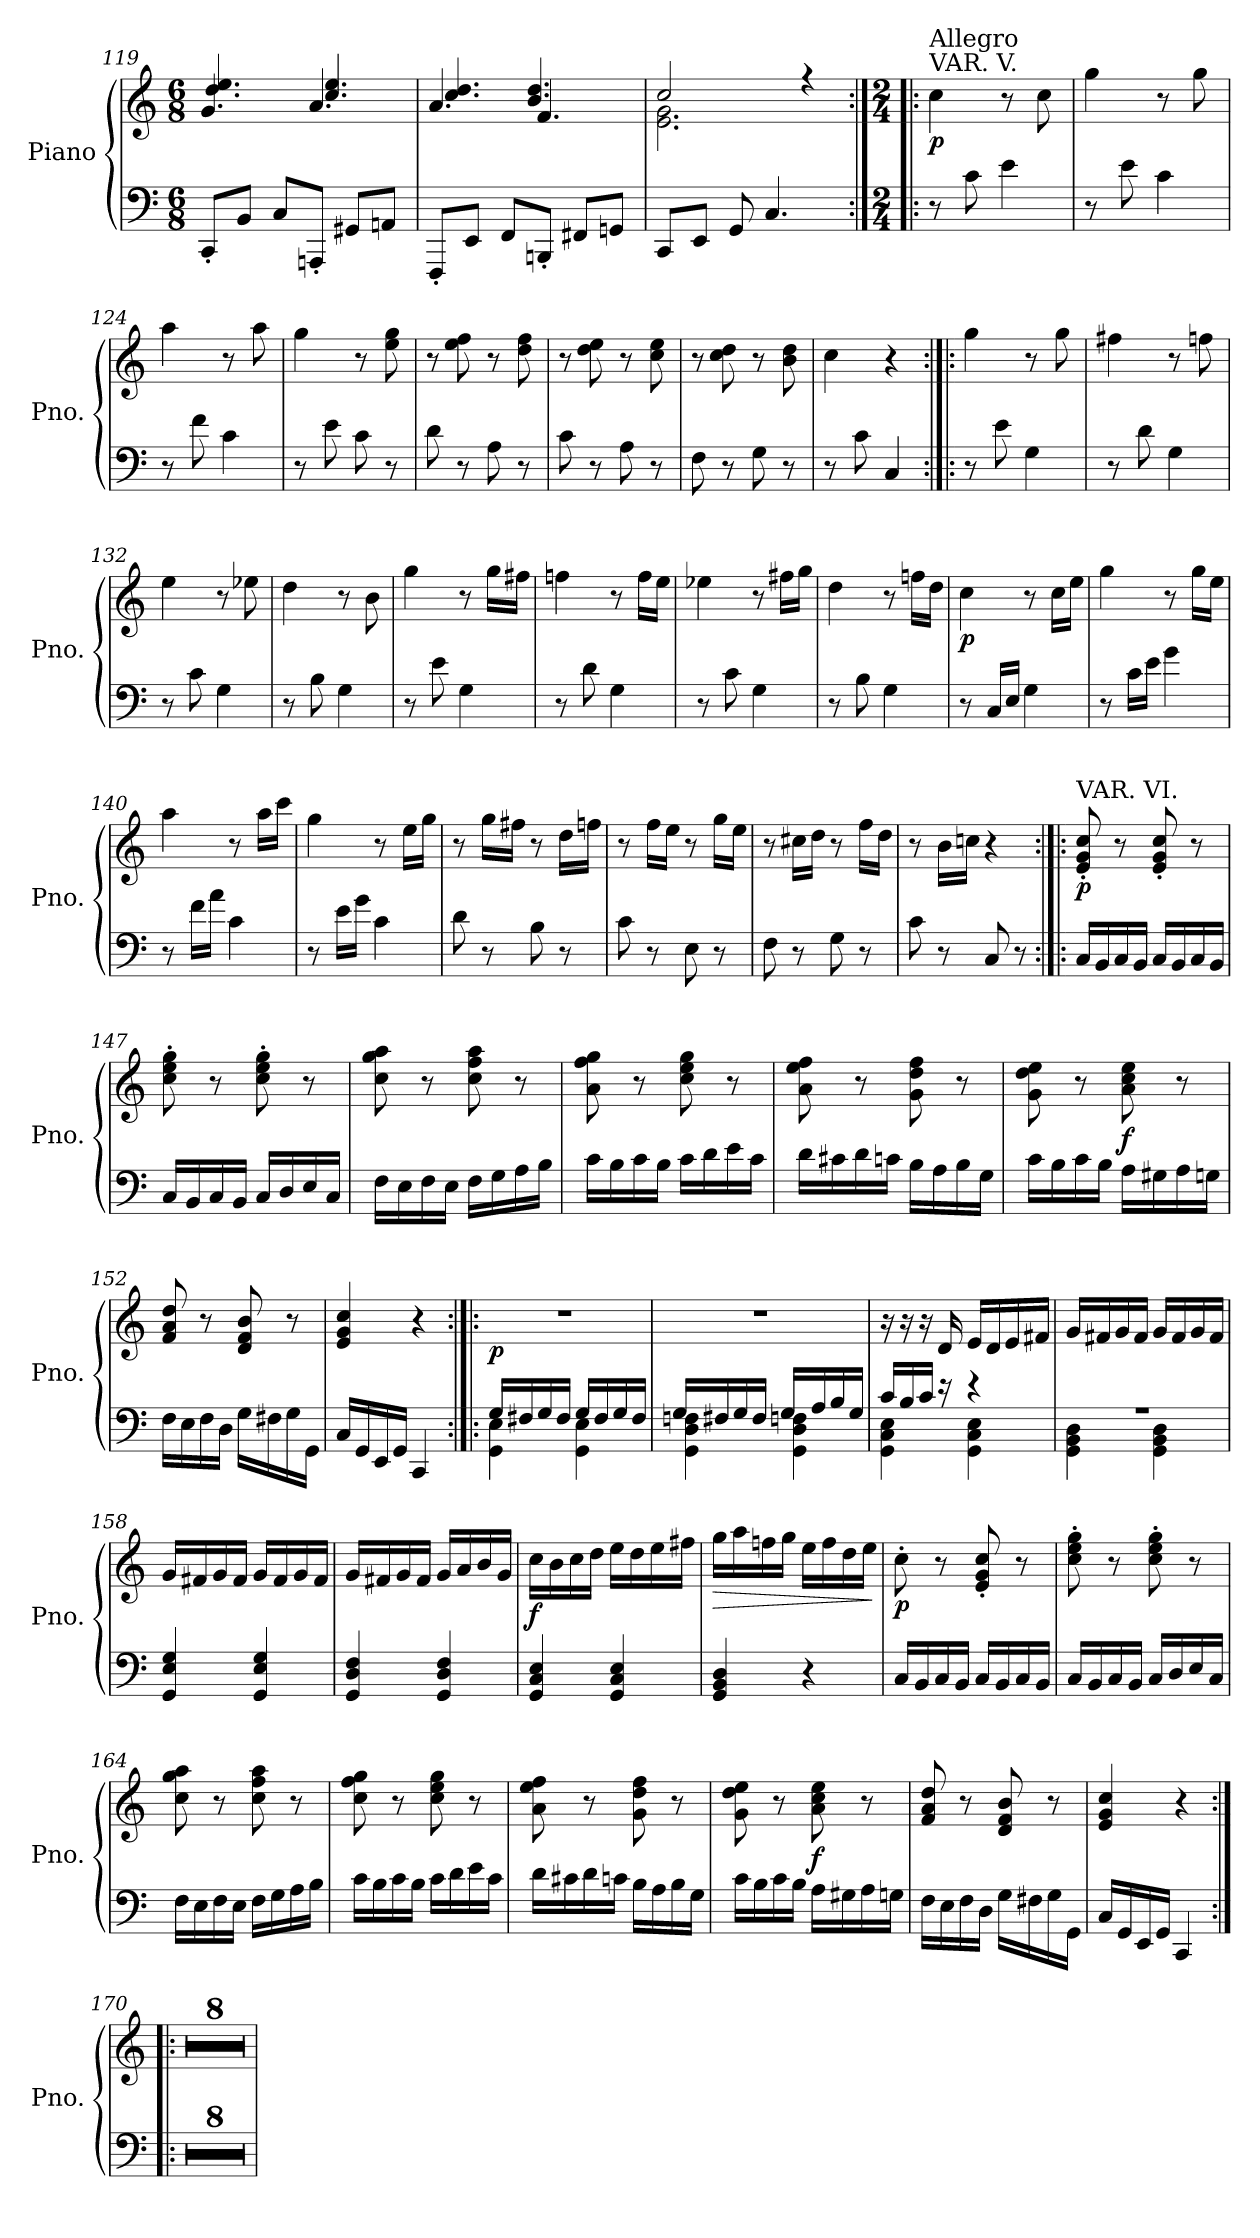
**kern	**kern	**dynam
*part1	*part1	*part1
*staff2	*staff1	*staff1/2
*I"Piano	*	*
*I'Pno.	*	*
*clefF4	*clefG2	*
*k[]	*k[]	*
*C:	*C:	*
*M6/8	*M6/8	*
=119	=119	=119
*	*^	*
8CC'/L	4.g/	4.dd/ 4.ee/	.
8BB/J	.	.	.
8C/L	.	.	.
8AAAn'/J	4.a/	4.cc/ 4.ee/	.
8GG#X/L	.	.	.
8AAn/J	.	.	.
=120	=120	=120	=120
8FFF'/L	4.a/	4.cc/ 4.dd/	.
8EE/J	.	.	.
8FF/L	.	.	.
8BBBn'/J	4.f/	4.b/ 4.dd/	.
8FF#X/L	.	.	.
8GGn/J	.	.	.
=121	=121	=121	=121
8CC/L	2cc/	2.e\ 2.g\	.
8EE/J	.	.	.
8GG/	.	.	.
4.C/	.	.	.
.	4r	.	.
*	*v	*v	*
=122:|!|:	=122:|!|:	=122:|!|:
*M2/4	*M2/4	*
!	!LO:TX:a:t=VAR. V.	!
!	!LO:TX:a:t=Allegro	!
!	!	!LO:DY:b
8r	4cc\	p
8c\	.	.
4e\	8r	.
.	8cc\	.
=123	=123	=123
8r	4gg\	.
8e\	.	.
4c\	8r	.
.	8gg\	.
!!LO:LB:g=z
=124	=124	=124
8r	4aa\	.
8f\	.	.
4c\	8r	.
.	8aa\	.
=125	=125	=125
8r	4gg\	.
8e\	.	.
8c\	8r	.
8r	8ee\ 8gg\	.
=126	=126	=126
8d\	8r	.
8r	8ee\ 8ff\	.
8A\	8r	.
8r	8dd\ 8ff\	.
=127	=127	=127
8c\	8r	.
8r	8dd\ 8ee\	.
8A\	8r	.
8r	8cc\ 8ee\	.
=128	=128	=128
8F\	8r	.
8r	8cc\ 8dd\	.
8G\	8r	.
8r	8b\ 8dd\	.
=129	=129	=129
8r	4cc\	.
8c\	.	.
4C/	4r	.
=130:|!|:	=130:|!|:	=130:|!|:
8r	4gg\	.
8e\	.	.
4G\	8r	.
.	8gg\	.
=131	=131	=131
8r	4ff#X\	.
8d\	.	.
4G\	8r	.
.	8ffn\	.
!!LO:LB:g=z
=132	=132	=132
8r	4ee\	.
8c\	.	.
4G\	8r	.
.	8ee-X\	.
=133	=133	=133
8r	4dd\	.
8B\	.	.
4G\	8r	.
.	8b\	.
=134	=134	=134
8r	4gg\	.
8e\	.	.
4G\	8r	.
.	16gg\LL	.
.	16ff#X\JJ	.
=135	=135	=135
8r	4ffn\	.
8d\	.	.
4G\	8r	.
.	16ff\LL	.
.	16ee\JJ	.
=136	=136	=136
8r	4ee-X\	.
8c\	.	.
4G\	8r	.
.	16ff#X\LL	.
.	16gg\JJ	.
=137	=137	=137
8r	4dd\	.
8B\	.	.
4G\	8r	.
.	16ffn\LL	.
.	16dd\JJ	.
=138	=138	=138
!	!	!LO:DY:b
8r	4cc\	p
16C/LL	.	.
16E/JJ	.	.
4G\	8r	.
.	16cc\LL	.
.	16ee\JJ	.
!!LO:LB:g=z
=139	=139	=139
8r	4gg\	.
16c\LL	.	.
16e\JJ	.	.
4g\	8r	.
.	16gg\LL	.
.	16ee\JJ	.
=140	=140	=140
8r	4aa\	.
16f\LL	.	.
16a\JJ	.	.
4c\	8r	.
.	16aa\LL	.
.	16ccc\JJ	.
=141	=141	=141
8r	4gg\	.
16e\LL	.	.
16g\JJ	.	.
4c\	8r	.
.	16ee\LL	.
.	16gg\JJ	.
=142	=142	=142
8d\	8r	.
8r	16gg\LL	.
.	16ff#X\JJ	.
8B\	8r	.
8r	16dd\LL	.
.	16ffn\JJ	.
=143	=143	=143
8c\	8r	.
8r	16ff\LL	.
.	16ee\JJ	.
8E\	8r	.
8r	16gg\LL	.
.	16ee\JJ	.
=144	=144	=144
8F\	8r	.
8r	16cc#X\LL	.
.	16dd\JJ	.
8G\	8r	.
8r	16ff\LL	.
.	16dd\JJ	.
!!LO:PB:g=z
=145	=145	=145
8c\	8r	.
8r	16b\LL	.
.	16ccn\JJ	.
8C/	4r	.
8r	.	.
=146:|!|:	=146:|!|:	=146:|!|:
!	!LO:TX:a:t=VAR. VI.	!
!	!	!LO:DY:b
16C/LL	8e/' 8g/' 8cc/'	p
16BB/	.	.
16C/	8r	.
16BB/JJ	.	.
16C/LL	8e/' 8g/' 8cc/'	.
16BB/	.	.
16C/	8r	.
16BB/JJ	.	.
=147	=147	=147
16C/LL	8cc\' 8ee\' 8gg\'	.
16BB/	.	.
16C/	8r	.
16BB/JJ	.	.
16C/LL	8cc\' 8ee\' 8gg\'	.
16D/	.	.
16E/	8r	.
16C/JJ	.	.
=148	=148	=148
16F\LL	8cc\ 8gg\ 8aa\	.
16E\	.	.
16F\	8r	.
16E\JJ	.	.
16F\LL	8cc\ 8ff\ 8aa\	.
16G\	.	.
16A\	8r	.
16B\JJ	.	.
=149	=149	=149
16c\LL	8a\ 8ff\ 8gg\	.
16B\	.	.
16c\	8r	.
16B\JJ	.	.
16c\LL	8cc\ 8ee\ 8gg\	.
16d\	.	.
16e\	8r	.
16c\JJ	.	.
!!LO:LB:g=z
=150	=150	=150
16d\LL	8a\ 8ee\ 8ff\	.
16c#X\	.	.
16d\	8r	.
16cn\JJ	.	.
16B\LL	8g\ 8dd\ 8ff\	.
16A\	.	.
16B\	8r	.
16G\JJ	.	.
=151	=151	=151
16c\LL	8g\ 8dd\ 8ee\	.
16B\	.	.
16c\	8r	.
16B\JJ	.	.
!	!	!LO:DY:b
16A\LL	8a\ 8cc\ 8ee\	f
16G#X\	.	.
16A\	8r	.
16Gn\JJ	.	.
=152	=152	=152
16F\LL	8f/ 8a/ 8dd/	.
16E\	.	.
16F\	8r	.
16D\JJ	.	.
16G\LL	8d/ 8f/ 8b/	.
16F#X\	.	.
16G\	8r	.
16GG\JJ	.	.
=153	=153	=153
16C/LL	4e/ 4g/ 4cc/	.
16GG/	.	.
16EE/	.	.
16GG/JJ	.	.
4CC/	4r	.
!!LO:LB:g=z
=154:|!|:	=154:|!|:	=154:|!|:
*^	*	*
!	!	!	!LO:DY:b
16G/LL	4GG\ 4E\	2r	p
16F#X/	.	.	.
16G/	.	.	.
16F#/JJ	.	.	.
16G/LL	4GG\ 4E\	.	.
16F#/	.	.	.
16G/	.	.	.
16F#/JJ	.	.	.
=155	=155	=155	=155
16G/LL	4GG\ 4D\ 4Fn\	2r	.
16F#X/	.	.	.
16G/	.	.	.
16F#/JJ	.	.	.
16G/LL	4GG\ 4D\ 4Fn\	.	.
16A/	.	.	.
16B/	.	.	.
16G/JJ	.	.	.
=156	=156	=156	=156
16c/LL	4GG\ 4C\ 4E\	16r	.
16B/	.	16r	.
16c/JJ	.	16r	.
16r	.	16d/	.
4r	4GG\ 4C\ 4E\	16e/LL	.
.	.	16d/	.
.	.	16e/	.
.	.	16f#X/JJ	.
=157	=157	=157	=157
2r	4GG\ 4BB\ 4D\	16g/LL	.
.	.	16f#X/	.
.	.	16g/	.
.	.	16f#/JJ	.
.	4GG\ 4BB\ 4D\	16g/LL	.
.	.	16f#/	.
.	.	16g/	.
.	.	16f#/JJ	.
*v	*v	*	*
!!LO:LB:g=z
=158	=158	=158
4GG/ 4E/ 4G/	16g/LL	.
.	16f#X/	.
.	16g/	.
.	16f#/JJ	.
4GG/ 4E/ 4G/	16g/LL	.
.	16f#/	.
.	16g/	.
.	16f#/JJ	.
=159	=159	=159
4GG/ 4D/ 4F/	16g/LL	.
.	16f#X/	.
.	16g/	.
.	16f#/JJ	.
4GG/ 4D/ 4F/	16g/LL	.
.	16a/	.
.	16b/	.
.	16g/JJ	.
=160	=160	=160
!	!	!LO:DY:b
4GG/ 4C/ 4E/	16cc\LL	f
.	16b\	.
.	16cc\	.
.	16dd\JJ	.
4GG/ 4C/ 4E/	16ee\LL	.
.	16dd\	.
.	16ee\	.
.	16ff#X\JJ	.
=161	=161	=161
!	!	!LO:HP:b
4GG/ 4BB/ 4D/	16gg\LL	>
.	16aa\	.
.	16ffn\	.
.	16gg\JJ	.
4r	16ee\LL	.
.	16ff\	.
.	16dd\	.
.	16ee\JJ	.
.	.	]
!!LO:LB:g=z
=162	=162	=162
!	!	!LO:DY:b
16C/LL	8cc'\	p
16BB/	.	.
16C/	8r	.
16BB/JJ	.	.
16C/LL	8e/' 8g/' 8cc/'	.
16BB/	.	.
16C/	8r	.
16BB/JJ	.	.
=163	=163	=163
16C/LL	8cc\' 8ee\' 8gg\'	.
16BB/	.	.
16C/	8r	.
16BB/JJ	.	.
16C/LL	8cc\' 8ee\' 8gg\'	.
16D/	.	.
16E/	8r	.
16C/JJ	.	.
=164	=164	=164
16F\LL	8cc\ 8gg\ 8aa\	.
16E\	.	.
16F\	8r	.
16E\JJ	.	.
16F\LL	8cc\ 8ff\ 8aa\	.
16G\	.	.
16A\	8r	.
16B\JJ	.	.
=165	=165	=165
16c\LL	8cc\ 8ff\ 8gg\	.
16B\	.	.
16c\	8r	.
16B\JJ	.	.
16c\LL	8cc\ 8ee\ 8gg\	.
16d\	.	.
16e\	8r	.
16c\JJ	.	.
!!LO:PB:g=z
=166	=166	=166
16d\LL	8a\ 8ee\ 8ff\	.
16c#X\	.	.
16d\	8r	.
16cn\JJ	.	.
16B\LL	8g\ 8dd\ 8ff\	.
16A\	.	.
16B\	8r	.
16G\JJ	.	.
=167	=167	=167
16c\LL	8g\ 8dd\ 8ee\	.
16B\	.	.
16c\	8r	.
16B\JJ	.	.
!	!	!LO:DY:b
16A\LL	8a\ 8cc\ 8ee\	f
16G#X\	.	.
16A\	8r	.
16Gn\JJ	.	.
=168	=168	=168
16F\LL	8f/ 8a/ 8dd/	.
16E\	.	.
16F\	8r	.
16D\JJ	.	.
16G\LL	8d/ 8f/ 8b/	.
16F#X\	.	.
16G\	8r	.
16GG\JJ	.	.
=169	=169	=169
16C/LL	4e/ 4g/ 4cc/	.
16GG/	.	.
16EE/	.	.
16GG/JJ	.	.
4CC/	4r	.
=170:|!|:	=170:|!|:	=170:|!|:
2r	2r	.
!!LO:PB:g=z
=171	=171	=171
2r	2r	.
=172	=172	=172
2r	2r	.
!!LO:PB:g=z
=173	=173	=173
2r	2r	.
=174	=174	=174
2r	2r	.
=175	=175	=175
2r	2r	.
=176	=176	=176
2r	2r	.
=177	=177	=177
2r	2r	.
=	=	=
*-	*-	*-
